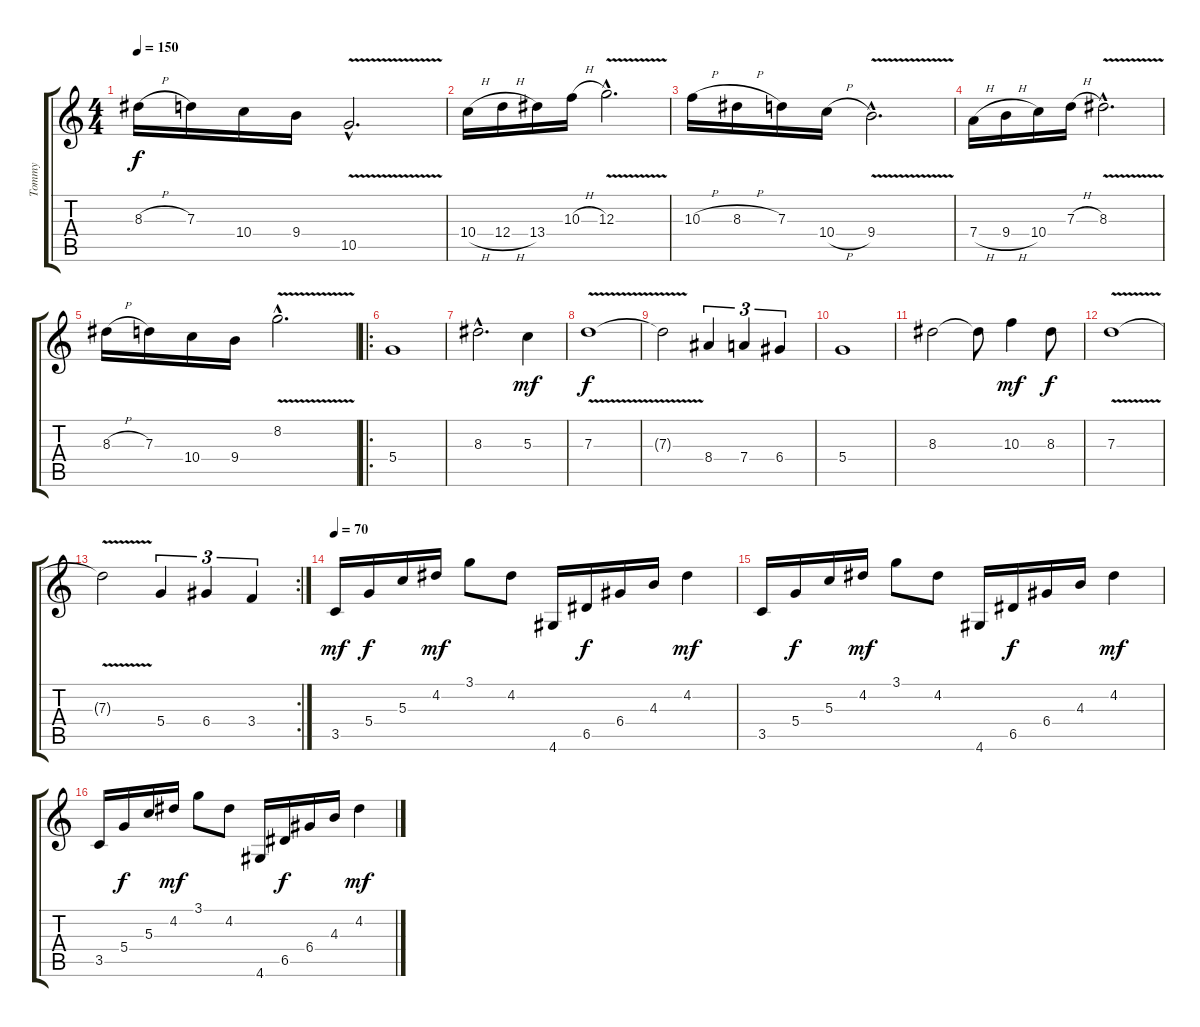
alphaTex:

\track ("Tommy" "Tommy") {instrument distortionguitar}
\staff {score tabs}
\tuning (E4 B3 G3 D3 A2 E2) {hide}
\ts (4 4)
\tempo 150
\clef g2
\ks c
8.3{h}.16{dy f} 7.3.16 10.4.16 9.4.16 10.5{v hac}.2{d} |
10.4{h}.16 12.4{h}.16 13.4.16 10.3{h}.16 12.3{v hac}.2{d} |
10.3{h}.16 8.3{h}.16 7.3.16 10.4{h}.16 9.4{v hac}.2{d} |
7.4{h}.16 9.4{h}.16 10.4.16 7.3{h}.16 8.3{v hac}.2{d} |
8.3{h}.16 7.3.16 10.4.16 9.4.16 8.2{v hac}.2{d} |
\ro
5.4.1{volume 13} |
8.3{hac}.2{d} 5.3.4{dy mf} |
7.3{v}.1{dy f} |
7.3{t}.2 8.4.4{tu (3 2)} 7.4.4{tu (3 2)} 6.4.4{tu (3 2)} |
5.4.1 |
8.3.2 8.3{t}.8 10.3.4{dy mf} 8.3.8{dy f} |
7.3{v}.1 |
\rc 2
7.3{t}.2 5.4.4{tu (3 2)} 6.4.4{tu (3 2)} 3.4.4{tu (3 2)} |
\tempo 70
3.5.16{dy mf instrument acousticguitarsteel} 5.4.16{dy f} 5.3.16 4.2.16{dy mf} 3.1.8 4.2.8 4.6.16 6.5.16{dy f} 6.4.16 4.3.16 4.2.4{dy mf} |
3.5.16 5.4.16{dy f} 5.3.16 4.2.16{dy mf} 3.1.8 4.2.8 4.6.16 6.5.16{dy f} 6.4.16 4.3.16 4.2.4{dy mf} |
3.5.16 5.4.16{dy f} 5.3.16 4.2.16{dy mf} 3.1.8 4.2.8 4.6.16 6.5.16{dy f} 6.4.16 4.3.16 4.2.4{dy mf}
